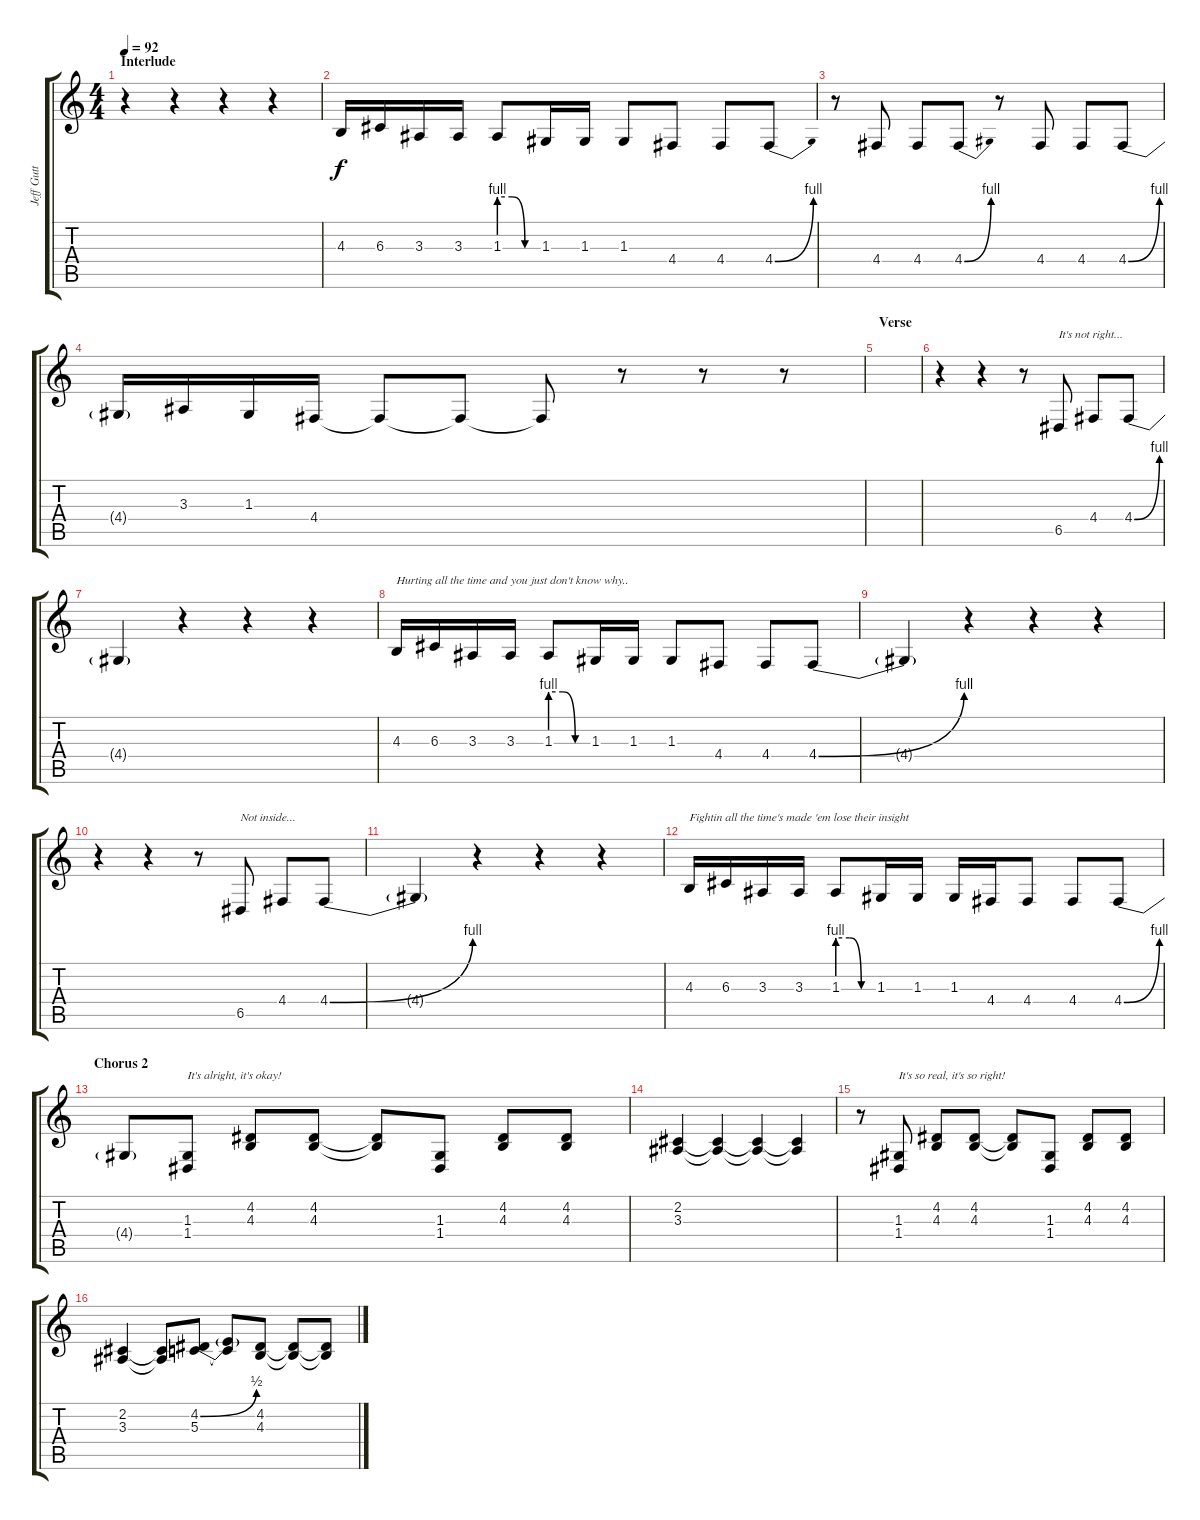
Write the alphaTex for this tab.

\track ("Jeff Gutt (Vocals)" "Jeff Gutt ") {instrument harmonica}
\staff {score tabs}
\tuning (E4 B3 G3 D3 A2 E2) {hide}
\ts (4 4)
\section ("" "Interlude")
\tempo 92
\clef g2
\ks c
r.4{dy f} r.4 r.4 r.4 |
4.3.16 6.3.16 3.3.16 3.3.16 1.3{be (custom 0 4 20 4 40 0 60 0)}.8 1.3.16 1.3.16 1.3.8 4.4.8 4.4.8 4.4{be (bend 0 0 60 4)}.8 |
r.8 4.4.8{volume 9} 4.4.8 4.4{be (bend 0 0 60 4)}.8 r.8 4.4.8{volume 16} 4.4.8 4.4{be (bend 0 0 60 4)}.8 |
4.4{t}.16 3.3.16 1.3.16 4.4.16 4.4{t}.8 4.4{t}.8 4.4{t}.8 r.8 r.8 r.8 |
\section ("" "Verse")
|
r.4 r.4 r.8 6.5.8{txt "It's not right..."} 4.4.8 4.4{be (bend 0 0 60 4)}.8 |
4.4{t}.4 r.4 r.4 r.4 |
4.3.16{txt "Hurting all the time and you just don't know why.."} 6.3.16 3.3.16 3.3.16 1.3{be (custom 0 4 20 4 40 0 60 0)}.8 1.3.16 1.3.16 1.3.8 4.4.8 4.4.8 4.4{be (bend 0 0 60 4)}.8 |
4.4{t}.4 r.4 r.4 r.4 |
r.4 r.4 r.8 6.5.8{txt "Not inside..."} 4.4.8 4.4{be (bend 0 0 60 4)}.8 |
4.4{t}.4 r.4 r.4 r.4 |
4.3.16{txt "Fightin all the time's made 'em lose their insight"} 6.3.16 3.3.16 3.3.16 1.3{be (custom 0 4 20 4 40 0 60 0)}.8 1.3.16 1.3.16 1.3.16 4.4.16 4.4.8 4.4.8 4.4{be (bend 0 0 60 4)}.8 |
\section ("" "Chorus 2")
4.4{t}.8 (1.3 1.4).8{txt "It's alright, it's okay!"} (4.2 4.3).8 (4.2 4.3).8 (4.2{t} 4.3{t}).8 (1.3 1.4).8 (4.2 4.3).8 (4.2 4.3).8 |
(2.2 3.3).4 (2.2{t} 3.3{t}).4 (2.2{t} 3.3{t}).4 (2.2{t} 3.3{t}).4 |
r.8 (1.3 1.4).8{txt "It's so real, it's so right!"} (4.2 4.3).8 (4.2 4.3).8 (4.2{t} 4.3{t}).8 (1.3 1.4).8 (4.2 4.3).8 (4.2 4.3).8 |
(2.2 3.3).4 (2.2{t} 3.3{t}).8 (4.2{be (bend 0 0 60 2)} 5.3).8 (4.2{t} 5.3{t}).8 (4.2 4.3).8 (4.2{t} 4.3{t}).8 (4.2{t} 4.3{t}).8
